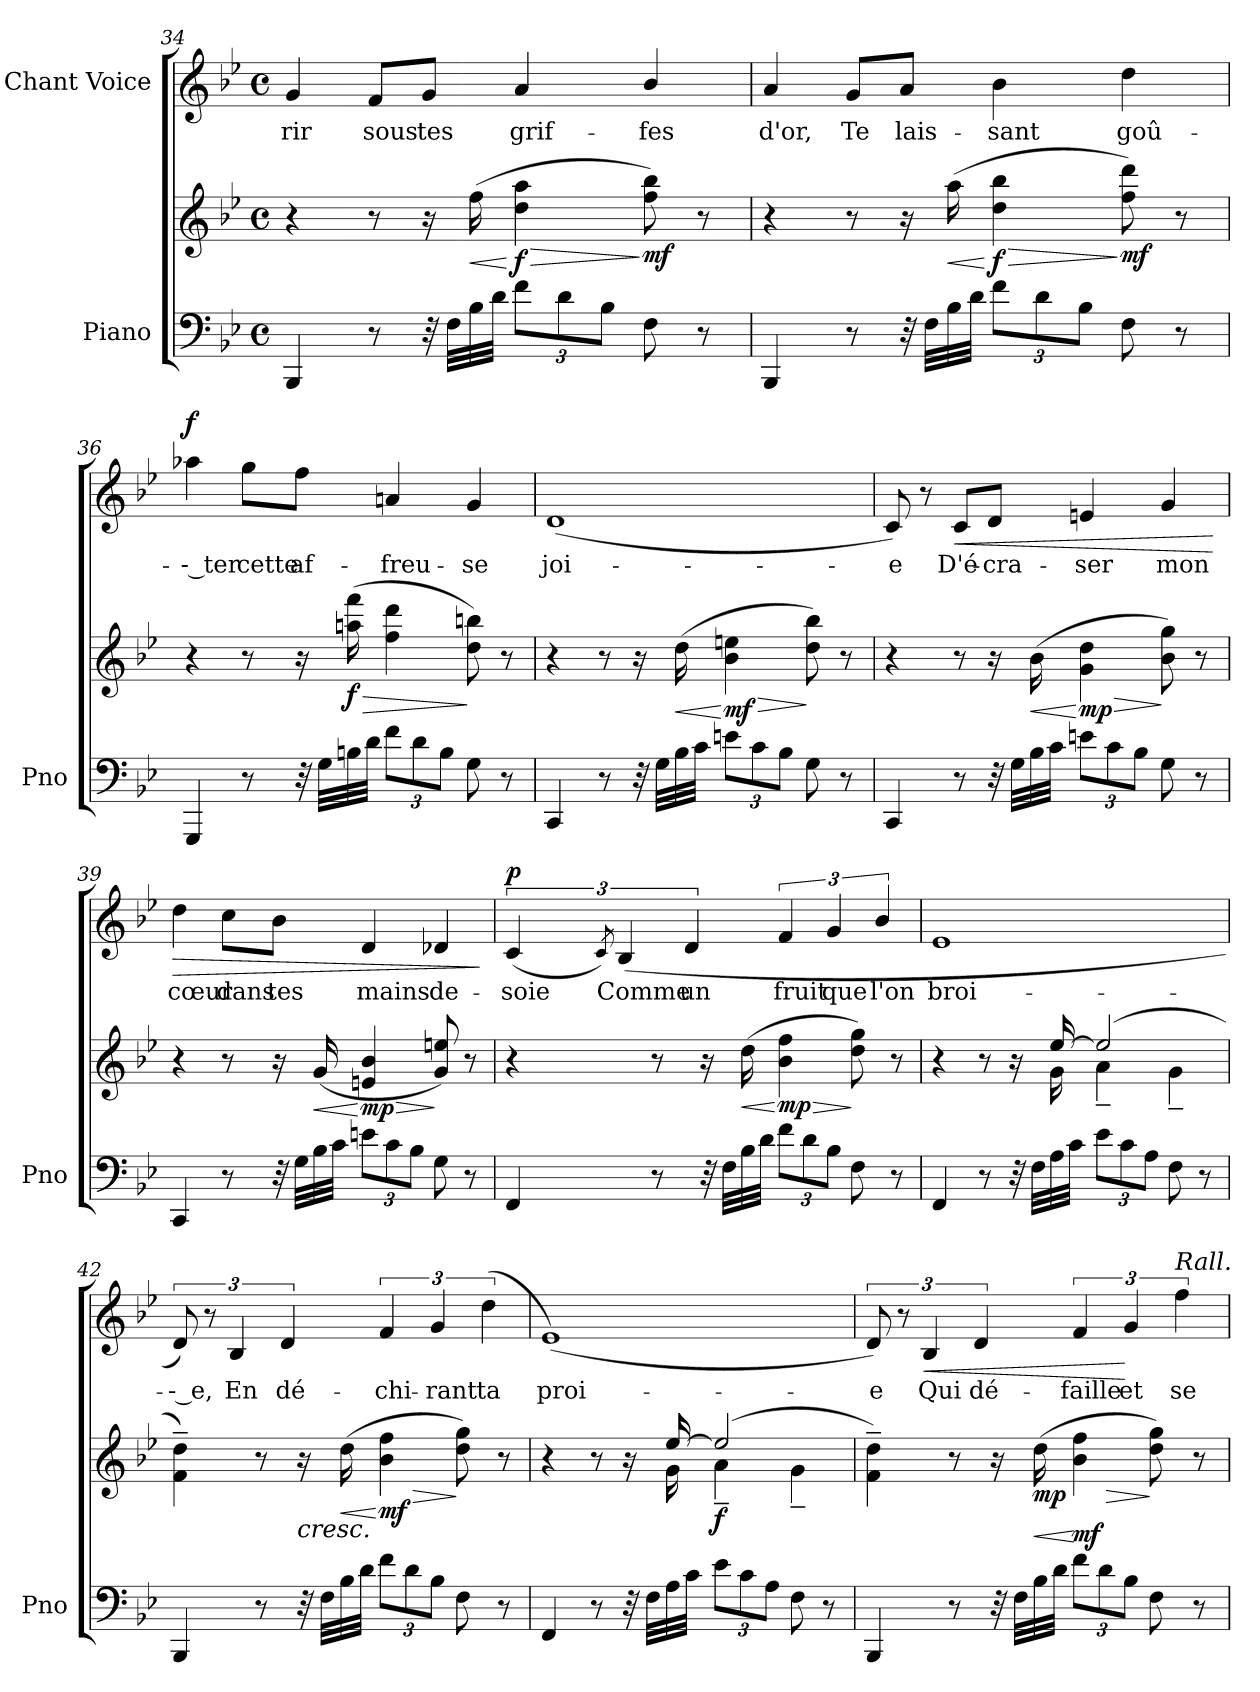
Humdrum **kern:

**kern	**kern	**dynam	**kern	**text	**dynam
*part2	*part2	*part2	*part1	*part1	*part1
*staff3	*staff2	*staff2/3	*staff1	*staff1	*staff1
*I"Piano	*	*	*I"Chant Voice	*	*
*I'Pno	*	*	*	*	*
*clefF4	*clefG2	*	*clefG2	*	*
*k[b-e-]	*k[b-e-]	*	*k[b-e-]	*	*
*M4/4	*M4/4	*	*M4/4	*	*
*met(c)	*met(c)	*	*met(c)	*	*
=34	=34	=34	=34	=34	=34
!	!	!	!	!LO:LY:b	!
4BBB-/	4r	.	4g/	-rir	.
!	!	!	!	!LO:LY:b	!
8r	8r	.	8f/L	sous	.
!	!	!	!	!LO:LY:b	!
32r	16r	.	8g/J	tes	.
32F\LLL	.	.	.	.	.
!	!	!LO:HP:b	!	!	!
32B-\	(>16ff\	<	.	.	.
32d\JJJ	.	.	.	.	.
*Xbrackettup	*	*	*	*	*
!	!	!LO:HP:n=1:b	!	!LO:LY:b	!
!	!	!LO:DY:n=1:b	!	!	!
12f\L	4dd\ 4aa\	[ > f	4a/	grif-	.
12d\	.	.	.	.	.
12B-\J	.	.	.	.	.
!	!	!LO:DY:n=2:b	!	!LO:LY:b	!
8F\	8ff\ 8bb-\)	] mf	4b-/	-fes	.
8r	8r	.	.	.	.
=35	=35	=35	=35	=35	=35
!	!	!	!	!LO:LY:b	!
4BBB-/	4r	.	4a/	d'or,	.
!	!	!	!	!LO:LY:b	!
8r	8r	.	8g/L	Te	.
!	!	!	!	!LO:LY:b	!
32r	16r	.	8a/J	lais-	.
32F\LLL	.	.	.	.	.
!	!	!LO:HP:b	!	!	!
32B-\	(>16aa\	<	.	.	.
32d\JJJ	.	.	.	.	.
!	!	!LO:HP:n=1:b	!	!LO:LY:b	!
!	!	!LO:DY:n=1:b	!	!	!
12f\L	4dd\ 4bb-\	[ > f	4b-\	-sant	.
12d\	.	.	.	.	.
12B-\J	.	.	.	.	.
!	!	!LO:DY:n=2:b	!	!LO:LY:b	!
8F\	8ff\ 8ddd\)	] mf	4dd\	goû-	.
8r	8r	.	.	.	.
!!LO:LB:g=z
=36	=36	=36	=36	=36	=36
!	!	!	!	!LO:LY:b	!LO:DY:a
4GGG/	4r	.	4aa-X\	-- ter	f
!	!	!	!	!LO:LY:b	!
8r	8r	.	8gg\L	cette	.
!	!	!	!	!LO:LY:b	!
32r	16r	.	8ff\J	af-	.
32G\LLL	.	.	.	.	.
!	!	!LO:HP:b	!	!	!
!	!	!LO:DY:n=1:b	!	!	!
32Bn\	(>16aan\ 16fff\	> f	.	.	.
32d\JJJ	.	.	.	.	.
!	!	!	!	!LO:LY:b	!
12f\L	4ff\ 4ddd\	.	4an/	-freu-	.
12d\	.	.	.	.	.
12B\J	.	.	.	.	.
!	!	!	!	!LO:LY:b	!
8G\	8dd\ 8bbn\)	]	4g/	-se	.
8r	8r	.	.	.	.
=37	=37	=37	=37	=37	=37
!	!	!	!	!LO:LY:b	!
4CC/	4r	.	(<1d	joi-	.
8r	8r	.	.	.	.
32r	16r	.	.	.	.
32G\LLL	.	.	.	.	.
!	!	!LO:HP:b	!	!	!
32B-\	(>16dd\	<	.	.	.
32c\JJJ	.	.	.	.	.
!	!	!LO:HP:n=1:b	!	!	!
!	!	!LO:DY:n=1:b	!	!	!
12en\L	4b-\ 4een\	[ > mf	.	.	.
12c\	.	.	.	.	.
12B-\J	.	.	.	.	.
8G\	8dd\ 8bb-\)	]	.	.	.
8r	8r	.	.	.	.
=38	=38	=38	=38	=38	=38
!	!	!	!	!LO:LY:b	!
4CC/	4r	.	8c/)	-e	.
.	.	.	8r	.	.
!	!	!	!	!LO:LY:b	!LO:HP:b
8r	8r	.	8c/L	D'é-	<
!	!	!	!	!LO:LY:b	!
32r	16r	.	8d/J	-cra-	.
32G\LLL	.	.	.	.	.
!	!	!LO:HP:b	!	!	!
32B-\	(>16b-\	<	.	.	.
32c\JJJ	.	.	.	.	.
!	!	!LO:HP:n=1:b	!	!LO:LY:b	!
!	!	!LO:DY:n=1:b	!	!	!
12en\L	4g\ 4dd\	[ > mp	4en/	-ser	.
12c\	.	.	.	.	.
12B-\J	.	.	.	.	.
!	!	!	!	!LO:LY:b	!
8G\	8b-\ 8gg\)	]	4g/	mon	.
8r	8r	.	.	.	.
.	.	.	.	.	[
!!LO:LB:g=z
=39	=39	=39	=39	=39	=39
!	!	!	!	!LO:LY:b	!LO:HP:b
4CC/	4r	.	4dd\	cœur	>
!	!	!	!	!LO:LY:b	!
8r	8r	.	8cc\L	dans	.
!	!	!	!	!LO:LY:b	!
32r	16r	.	8b-\J	tes	.
32G\LLL	.	.	.	.	.
!	!	!LO:HP:b	!	!	!
32B-\	(<16g/	<	.	.	.
32c\JJJ	.	.	.	.	.
!	!	!LO:HP:n=1:b	!	!LO:LY:b	!
!	!	!LO:DY:n=1:b	!	!	!
12en\L	4en/ 4b-/	[ > mp	4d/	mains	.
12c\	.	.	.	.	.
12B-\J	.	.	.	.	.
!	!	!	!	!LO:LY:b	!
8G\	8g/ 8een/)	]	4d-X/	de-	.
8r	8r	.	.	.	.
.	.	.	.	.	]
=40	=40	=40	=40	=40	=40
!	!	!	!	!LO:LY:b	!LO:DY:a
4FF/	4r	.	(<6c/	soie	p
.	.	.	8qc/)	.	.
!	!	!	!	!LO:LY:b	!
.	.	.	(>6B-/	Comme	.
8r	8r	.	.	.	.
!	!	!	!	!LO:LY:b	!
.	.	.	6d/	un	.
32r	16r	.	.	.	.
32F\LLL	.	.	.	.	.
!	!	!LO:HP:b	!	!	!
32B-\	(>16dd\	<	.	.	.
32d\JJJ	.	.	.	.	.
!	!	!LO:HP:n=1:b	!	!LO:LY:b	!
!	!	!LO:DY:n=1:b	!	!	!
12f\L	4b-\ 4ff\	[ > mp	6f/	fruit	.
12d\	.	.	.	.	.
!	!	!	!	!LO:LY:b	!
12B-\J	.	.	6g/	que	.
8F\	8dd\ 8gg\)	]	.	.	.
!	!	!	!	!LO:LY:b	!
.	.	.	6b-/	l'on	.
8r	8r	.	.	.	.
=41	=41	=41	=41	=41	=41
*	*^	*	*	*	*
!	!	!	!	!	!LO:LY:b	!
4FF/	4r	4ryy	.	1e-	broi-	.
8r	8r	8ryy	.	.	.	.
32r	16r	16ryy	.	.	.	.
32F\LLL	.	.	.	.	.	.
32A\	[16ee-/	16g\	.	.	.	.
32c\JJJ	.	.	.	.	.	.
12e-\L	(>2ee-/]	4a~\	.	.	.	.
12c\	.	.	.	.	.	.
12A\J	.	.	.	.	.	.
8F\	.	4g~\	.	.	.	.
8r	.	.	.	.	.	.
*	*v	*v	*	*	*	*
!!LO:LB:g=z
=42	=42	=42	=42	=42	=42
!	!	!	!	!LO:LY:b	!LO:DY:a
!	!	!	!	!	!LO:DY:n=1:a
4BBB-/	4f\~ 4dd\~)	.	12d/)	-- e,	other-dynamics f
.	.	.	12r	.	.
!	!	!	!	!LO:LY:b	!
.	.	.	6B-/	En	.
8r	8r	.	.	.	.
!	!	!	!	!LO:LY:b	!
.	.	.	6d/	dé-	.
!	!LO:TX:b:i:t=cresc.	!	!	!	!
32r	16r	.	.	.	.
32F\LLL	.	.	.	.	.
!	!	!LO:HP:b	!	!	!
32B-\	(>16dd\	<	.	.	.
32d\JJJ	.	.	.	.	.
!	!	!LO:HP:n=1:b	!	!LO:LY:b	!
!	!	!LO:DY:n=1:b	!	!	!
12f\L	4b-\ 4ff\	[ > mf	6f/	-chi-	.
12d\	.	.	.	.	.
!	!	!	!	!LO:LY:b	!
12B-\J	.	.	6g/	-rant	.
8F\	8dd\ 8gg\)	]	.	.	.
!	!	!	!	!LO:LY:b	!
.	.	.	(>6dd\	ta	.
8r	8r	.	.	.	.
=43	=43	=43	=43	=43	=43
*	*^	*	*	*	*
!	!	!	!	!	!LO:LY:b	!
4FF/	4r	4ryy	.	(<1e-)	proi-	.
8r	8r	8ryy	.	.	.	.
32r	16r	16ryy	.	.	.	.
32F\LLL	.	.	.	.	.	.
32A\	[16ee-/	16g\	.	.	.	.
32c\JJJ	.	.	.	.	.	.
!	!	!	!LO:DY:b	!	!	!
12e-\L	(>2ee-/]	4a~\	f	.	.	.
12c\	.	.	.	.	.	.
12A\J	.	.	.	.	.	.
8F\	.	4g~\	.	.	.	.
8r	.	.	.	.	.	.
*	*v	*v	*	*	*	*
=44	=44	=44	=44	=44	=44
!	!	!	!	!LO:LY:b	!
4BBB-/	4f\~ 4dd\~)	.	12d/)	-e	.
.	.	.	12r	.	.
!	!	!	!	!LO:LY:b	!LO:HP:b
.	.	.	6B-/	Qui	<
8r	8r	.	.	.	.
!	!	!	!	!LO:LY:b	!
.	.	.	6d/	dé-	.
32r	16r	.	.	.	.
32F\LLL	.	.	.	.	.
!	!	!LO:HP:b	!	!	!
!	!	!LO:DY:n=1:b	!	!	!
32B-\	(>16dd\	< mp	.	.	.
32d\JJJ	.	.	.	.	.
*	*	*	*MM112	*	*
!	!	!LO:HP:n=1:b	!	!LO:LY:b	!
!	!	!LO:DY:n=2:b	!	!	!
12f\L	4b-\ 4ff\	[ > mf	6f/	-faille	.
12d\	.	.	.	.	.
!	!	!	!	!LO:LY:b	!
12B-\J	.	.	6g/	et	[
8F\	8dd\ 8gg\)	]	.	.	.
!	!	!	!LO:TX:a:i:t=Rall.	!	!
!	!	!	!	!LO:LY:b	!
.	.	.	6ff\	se	.
8r	8r	.	.	.	.
=	=	=	=	=	=
*-	*-	*-	*-	*-	*-
